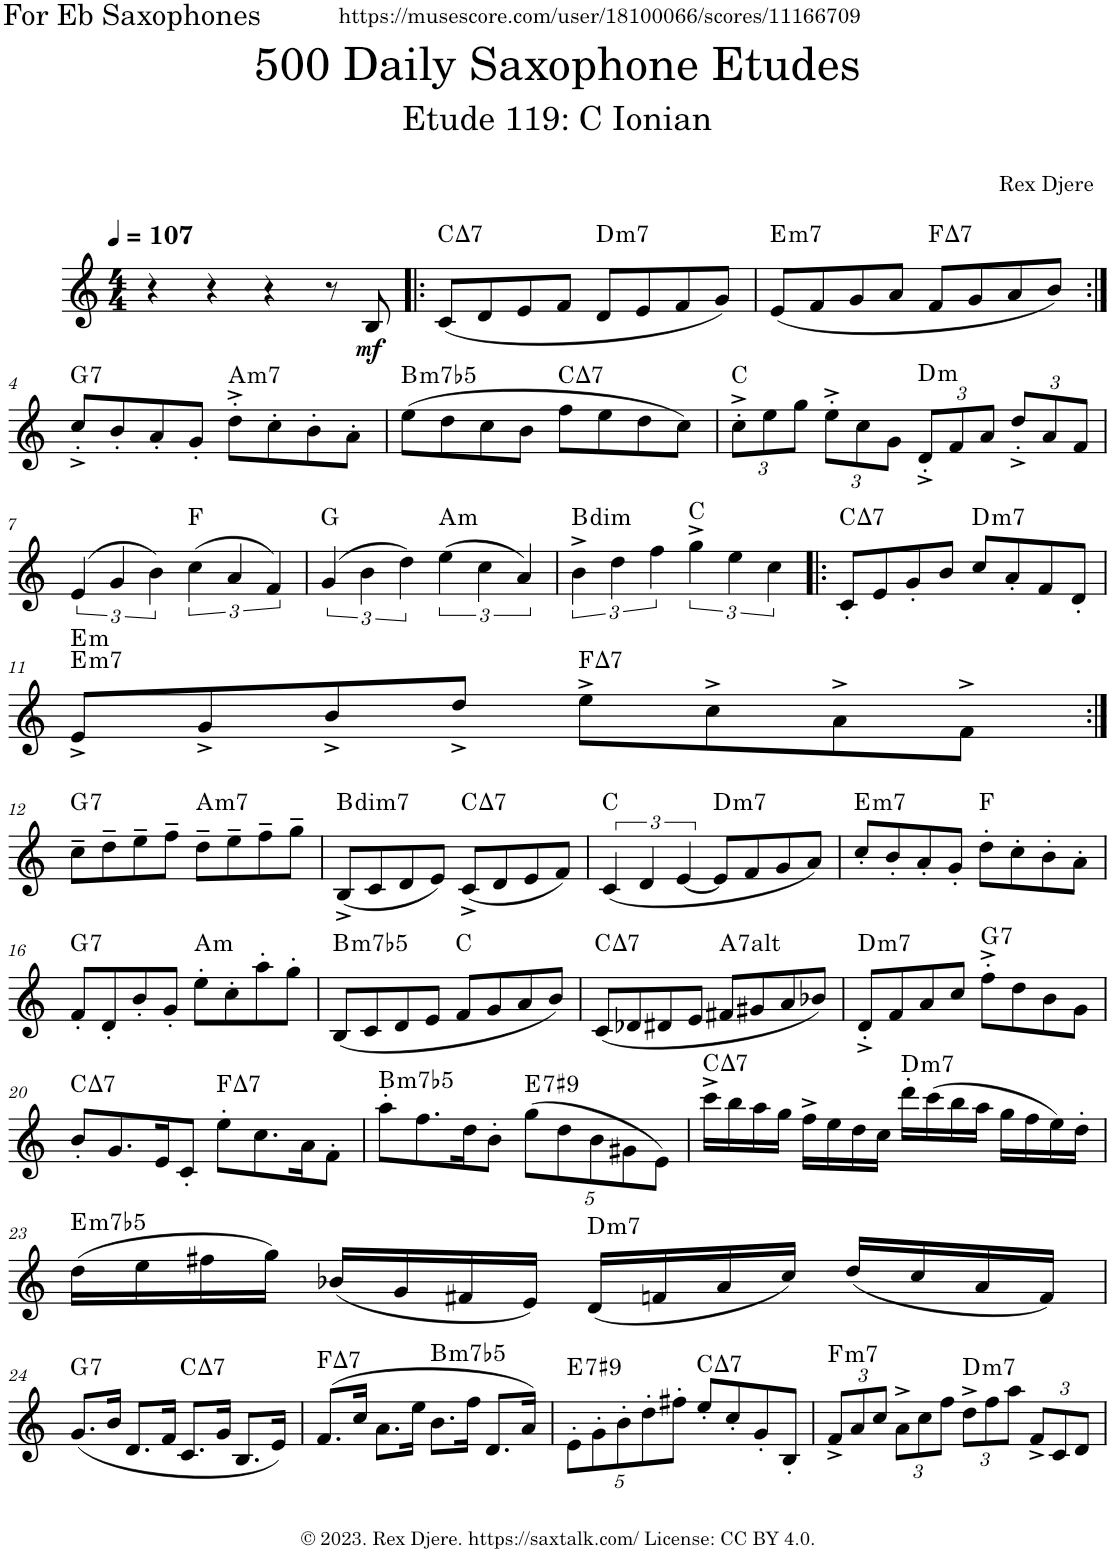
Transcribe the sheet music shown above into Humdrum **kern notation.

**kern	**dynam	**harte
*part1	*part1	*part1
*staff1	*staff1	*
*I"Alto Saxophone	*	*
*I'A. Sax.	*	*
*clefG2	*	*
*Trd5c9	*	*
*k[]	*	*
*M4/4	*	*
*MM107	*	*
=1	=1	=1
4r	.	.
4r	.	.
4r	.	.
8r	.	.
!	!LO:DY:b	!
8B/	mf	.
=2!|:	=2!|:	=2!|:
!	!	!LO:H:kt=7
(8c/L	.	C:maj7
8d/	.	.
8e/	.	.
8f/J	.	.
!	!	!LO:H:kt=m7
8d/L	.	D:min7
8e/	.	.
8f/	.	.
8g/J)	.	.
=3	=3	=3
!	!	!LO:H:kt=m7
(8e/L	.	E:min7
8f/	.	.
8g/	.	.
8a/J	.	.
!	!	!LO:H:kt=7
8f/L	.	F:maj7
8g/	.	.
8a/	.	.
8b/J)	.	.
!!LO:LB:g=z
=4:|!	=4:|!	=4:|!
!	!	!LO:H:kt=7
8cc'^/L	.	G:7
8b'/	.	.
8a'/	.	.
8g'/J	.	.
!	!	!LO:H:kt=m7
8dd'^\L	.	A:min7
8cc'\	.	.
8b'\	.	.
8a'\J	.	.
=5	=5	=5
!	!	!LO:H:kt=m7b5
(8ee\L	.	B:hdim7
8dd\	.	.
8cc\	.	.
8b\J	.	.
!	!	!LO:H:kt=7
8ff\L	.	C:maj7
8ee\	.	.
8dd\	.	.
8cc\J)	.	.
=6	=6	=6
*Xbrackettup	*	*
12cc'^\L	.	C:maj
12ee\	.	.
12gg\J	.	.
12ee'^\L	.	.
12cc\	.	.
12g\J	.	.
!	!	!LO:H:kt=m
12d'^/L	.	D:min
12f/	.	.
12a/J	.	.
12dd'^/L	.	.
12a/	.	.
12f/J	.	.
!!LO:LB:g=z
=7	=7	=7
*k[]	*	*
*brackettup	*	*
!	!	!LO:H:kt=m
(6e/	.	E:min
6g/	.	.
6b\)	.	.
(6cc\	.	F:maj
6a/	.	.
6f/)	.	.
=8	=8	=8
(6g/	.	G:maj
6b\	.	.
6dd\)	.	.
!	!	!LO:H:kt=m
(6ee\	.	A:min
6cc\	.	.
6a/)	.	.
=9	=9	=9
!	!	!LO:H:kt=dim
6b^\	.	B:dim
6dd\	.	.
6ff\	.	.
6gg^\	.	C:maj
6ee\	.	.
6cc\	.	.
=10!|:	=10!|:	=10!|:
!	!	!LO:H:kt=7
8c'/L	.	C:maj7
8e/	.	.
8g'/	.	.
8b/J	.	.
!	!	!LO:H:kt=m7
8cc/L	.	D:min7
8a'/	.	.
8f/	.	.
8d'/J	.	.
!!LO:LB:g=z
=11	=11	=11
!	!	!LO:H:kt=m7
8e^/L	.	E:min7
8g^/	.	.
8b^/	.	.
8dd^/J	.	.
!	!	!LO:H:kt=7
8ee^\L	.	F:maj7
8cc^\	.	.
8a^\	.	.
8f^\J	.	.
!!LO:LB:g=z
=12:|!	=12:|!	=12:|!
!	!	!LO:H:kt=7
8cc~\L	.	G:7
8dd~\	.	.
8ee~\	.	.
8ff~\J	.	.
!	!	!LO:H:kt=m7
8dd~\L	.	A:min7
8ee~\	.	.
8ff~\	.	.
8gg~\J	.	.
=13	=13	=13
!	!	!LO:H:kt=dim7
(8B^/L	.	B:dim7
8c/	.	.
8d/	.	.
8e/J)	.	.
!	!	!LO:H:kt=7
(8c^/L	.	C:maj7
8d/	.	.
8e/	.	.
8f/J)	.	.
=14	=14	=14
(6c/	.	C:maj
6d/	.	.
[6e/	.	.
!	!	!LO:H:kt=m7
8e/L]	.	D:min7
8f/	.	.
8g/	.	.
8a/J)	.	.
=15	=15	=15
!	!	!LO:H:kt=m7
8cc'/L	.	E:min7
8b'/	.	.
8a'/	.	.
8g'/J	.	.
8dd'\L	.	F:maj
8cc'\	.	.
8b'\	.	.
8a'\J	.	.
!!LO:LB:g=z
=16	=16	=16
!	!	!LO:H:kt=7
8f'/L	.	G:7
8d'/	.	.
8b'/	.	.
8g'/J	.	.
!	!	!LO:H:kt=m
8ee'\L	.	A:min
8cc'\	.	.
8aa'\	.	.
8gg'\J	.	.
=17	=17	=17
!	!	!LO:H:kt=m7b5
(8B/L	.	B:hdim7
8c/	.	.
8d/	.	.
8e/J	.	.
8f/L	.	C:maj
8g/	.	.
8a/	.	.
8b/J)	.	.
=18	=18	=18
!	!	!LO:H:kt=7
(8c/L	.	C:maj7
8d-X/	.	.
8d#X/	.	.
8e/J	.	.
!	!	!LO:H:kt=7
8f#X/L	.	A:(3,b5,#5,b7,b9,#9)
8g#X/	.	.
8a/	.	.
8b-X/J)	.	.
=19	=19	=19
!	!	!LO:H:kt=m7
8d'^/L	.	D:min7
8f/	.	.
8a/	.	.
8cc/J	.	.
!	!	!LO:H:kt=7
8ff'^\L	.	G:7
8dd\	.	.
8b\	.	.
8g\J	.	.
!!LO:LB:g=z
=20	=20	=20
!	!	!LO:H:kt=7
8b'/L	.	C:maj7
8.g/	.	.
16e/K	.	.
8c'/J	.	.
!	!	!LO:H:kt=7
8ee'\L	.	F:maj7
8.cc\	.	.
16a\K	.	.
8f'\J	.	.
=21	=21	=21
!	!	!LO:H:kt=m7b5
8aa'\L	.	B:hdim7
8.ff\	.	.
16dd\K	.	.
8b'\J	.	.
*Xbrackettup	*	*
!	!	!LO:H:kt=7
(10gg\L	.	E:7(#9)
10dd\	.	.
10b\	.	.
10g#X\	.	.
10e\J)	.	.
=22	=22	=22
!	!	!LO:H:kt=7
16ccc^\LL	.	C:maj7
16bb\	.	.
16aa\	.	.
16gg\JJ	.	.
16ff^\LL	.	.
16ee\	.	.
16dd\	.	.
16cc\JJ	.	.
!	!	!LO:H:kt=m7
16ddd'\LL	.	D:min7
(16ccc\	.	.
16bb\	.	.
16aa\JJ	.	.
16gg\LL	.	.
16ff\	.	.
16ee\)	.	.
16dd'\JJ	.	.
!!LO:LB:g=z
=23	=23	=23
!	!	!LO:H:kt=m7b5
(16dd\LL	.	E:hdim7
16ee\	.	.
16ff#X\	.	.
16gg\JJ)	.	.
(16b-X/LL	.	.
16g/	.	.
16f#X/	.	.
16e/JJ)	.	.
!	!	!LO:H:kt=m7
(16d/LL	.	D:min7
16fn/	.	.
16a/	.	.
16cc/JJ)	.	.
(16dd/LL	.	.
16cc/	.	.
16a/	.	.
16f/JJ)	.	.
!!LO:LB:g=z
=24	=24	=24
!	!	!LO:H:kt=7
(8.g/L	.	G:7
16b/Jk	.	.
8.d/L	.	.
16f/Jk	.	.
!	!	!LO:H:kt=7
8.c/L	.	C:maj7
16g/Jk	.	.
8.B/L	.	.
16e/Jk)	.	.
=25	=25	=25
!	!	!LO:H:kt=7
(8.f/L	.	F:maj7
16cc/Jk	.	.
8.a\L	.	.
16ee\Jk	.	.
!	!	!LO:H:kt=m7b5
8.b\L	.	B:hdim7
16ff\Jk	.	.
8.d/L	.	.
16a/Jk)	.	.
=26	=26	=26
!	!	!LO:H:kt=7
10e'\L	.	E:7(#9)
10g'\	.	.
10b'\	.	.
10dd'\	.	.
10ff#X'\J	.	.
!	!	!LO:H:kt=7
8ee'/L	.	C:maj7
8cc'/	.	.
8g'/	.	.
8B'/J	.	.
=27	=27	=27
!	!	!LO:H:kt=m7
12f^/L	.	F:min7
12a/	.	.
12cc/J	.	.
12a^\L	.	.
12cc\	.	.
12ff\J	.	.
!	!	!LO:H:kt=m7
12dd^\L	.	D:min7
12ff\	.	.
12aa\J	.	.
12f^/L	.	.
12c/	.	.
12d/J	.	.
=	=	=
*-	*-	*-
